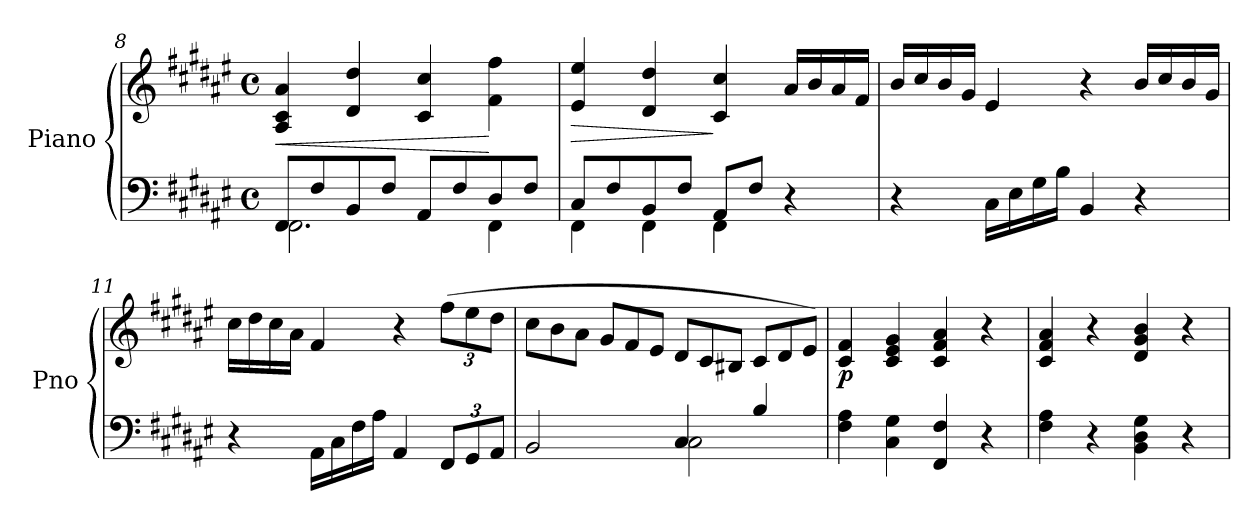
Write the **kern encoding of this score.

**kern	**kern	**dynam
*part1	*part1	*part1
*staff2	*staff1	*staff1/2
*I"Piano	*	*
*I'Pno	*	*
!!LO:LB:g=z
*clefF4	*clefG2	*
*k[f#c#g#d#a#e#]	*k[f#c#g#d#a#e#]	*
*M4/4	*M4/4	*
*met(c)	*met(c)	*
=8	=8	=8
*^	*	*
!	!	!	!LO:HP:b
8FF#/L	2.FF#\	4A#/ 4c#/ 4a#/	<
8F#/	.	.	.
8BB/	.	4d#/ 4dd#/	.
8F#/J	.	.	.
8AA#/L	.	4c#/ 4cc#/	.
8F#/	.	.	.
8D#/	4FF#\	4f#\ 4ff#\	[
8F#/J	.	.	.
=9	=9	=9	=9
!	!	!	!LO:HP:b
8C#/L	4FF#\	4e#/ 4ee#/	>
8F#/	.	.	.
8BB/	4FF#\	4d#/ 4dd#/	.
8F#/J	.	.	.
8AA#/L	4FF#\	4c#/ 4cc#/	]
8F#/J	.	.	.
!	!	!	!LO:DY:b
4r	4ryy	16a#/LL	other-dynamics
.	.	16b/	.
.	.	16a#/	.
.	.	16f#/JJ	.
*v	*v	*	*
=10	=10	=10
4r	16b/LL	.
.	16cc#/	.
.	16b/	.
.	16g#/JJ	.
16C#\LL	4e#/	.
16E#\	.	.
16G#\	.	.
16B\JJ	.	.
4BB/	4r	.
4r	16b/LL	.
.	16cc#/	.
.	16b/	.
.	16g#/JJ	.
!!LO:LB:g=z
=11	=11	=11
4r	16cc#\LL	.
.	16dd#\	.
.	16cc#\	.
.	16a#\JJ	.
16AA#\LL	4f#/	.
16C#\	.	.
16F#\	.	.
16A#\JJ	.	.
4AA#/	4r	.
*Xbrackettup	*Xbrackettup	*
!	!	!LO:DY:b
12FF#/L	(12ff#\L	other-dynamics
12GG#/	12ee#\	.
12AA#/J	12dd#\J	.
!!LO:LB:g=z
=12	=12	=12
*^	*	*
*	*	*Xtuplet	*
2BB/	2ryy	12cc#\L	.
.	.	12b\	.
.	.	12a#\J	.
.	.	12g#/L	.
.	.	12f#/	.
.	.	12e#/J	.
4C#/	2C#\	12d#/L	.
.	.	12c#/	.
.	.	12B#X/J	.
4B/	.	12c#/L	.
.	.	12d#/	.
.	.	12e#/J)	.
*v	*v	*	*
=13	=13	=13
!	!	!LO:DY:b
4F#\ 4A#\	4c#/ 4f#/	p
4C#\ 4G#\	4c#/ 4e#/ 4g#/	.
4FF#/ 4F#/	4c#/ 4f#/ 4a#/	.
4r	4r	.
=14	=14	=14
4F#\ 4A#\	4c#/ 4f#/ 4a#/	.
4r	4r	.
4BB\ 4D#\ 4G#\	4d#/ 4g#/ 4b/	.
4r	4r	.
=	=	=
*-	*-	*-
